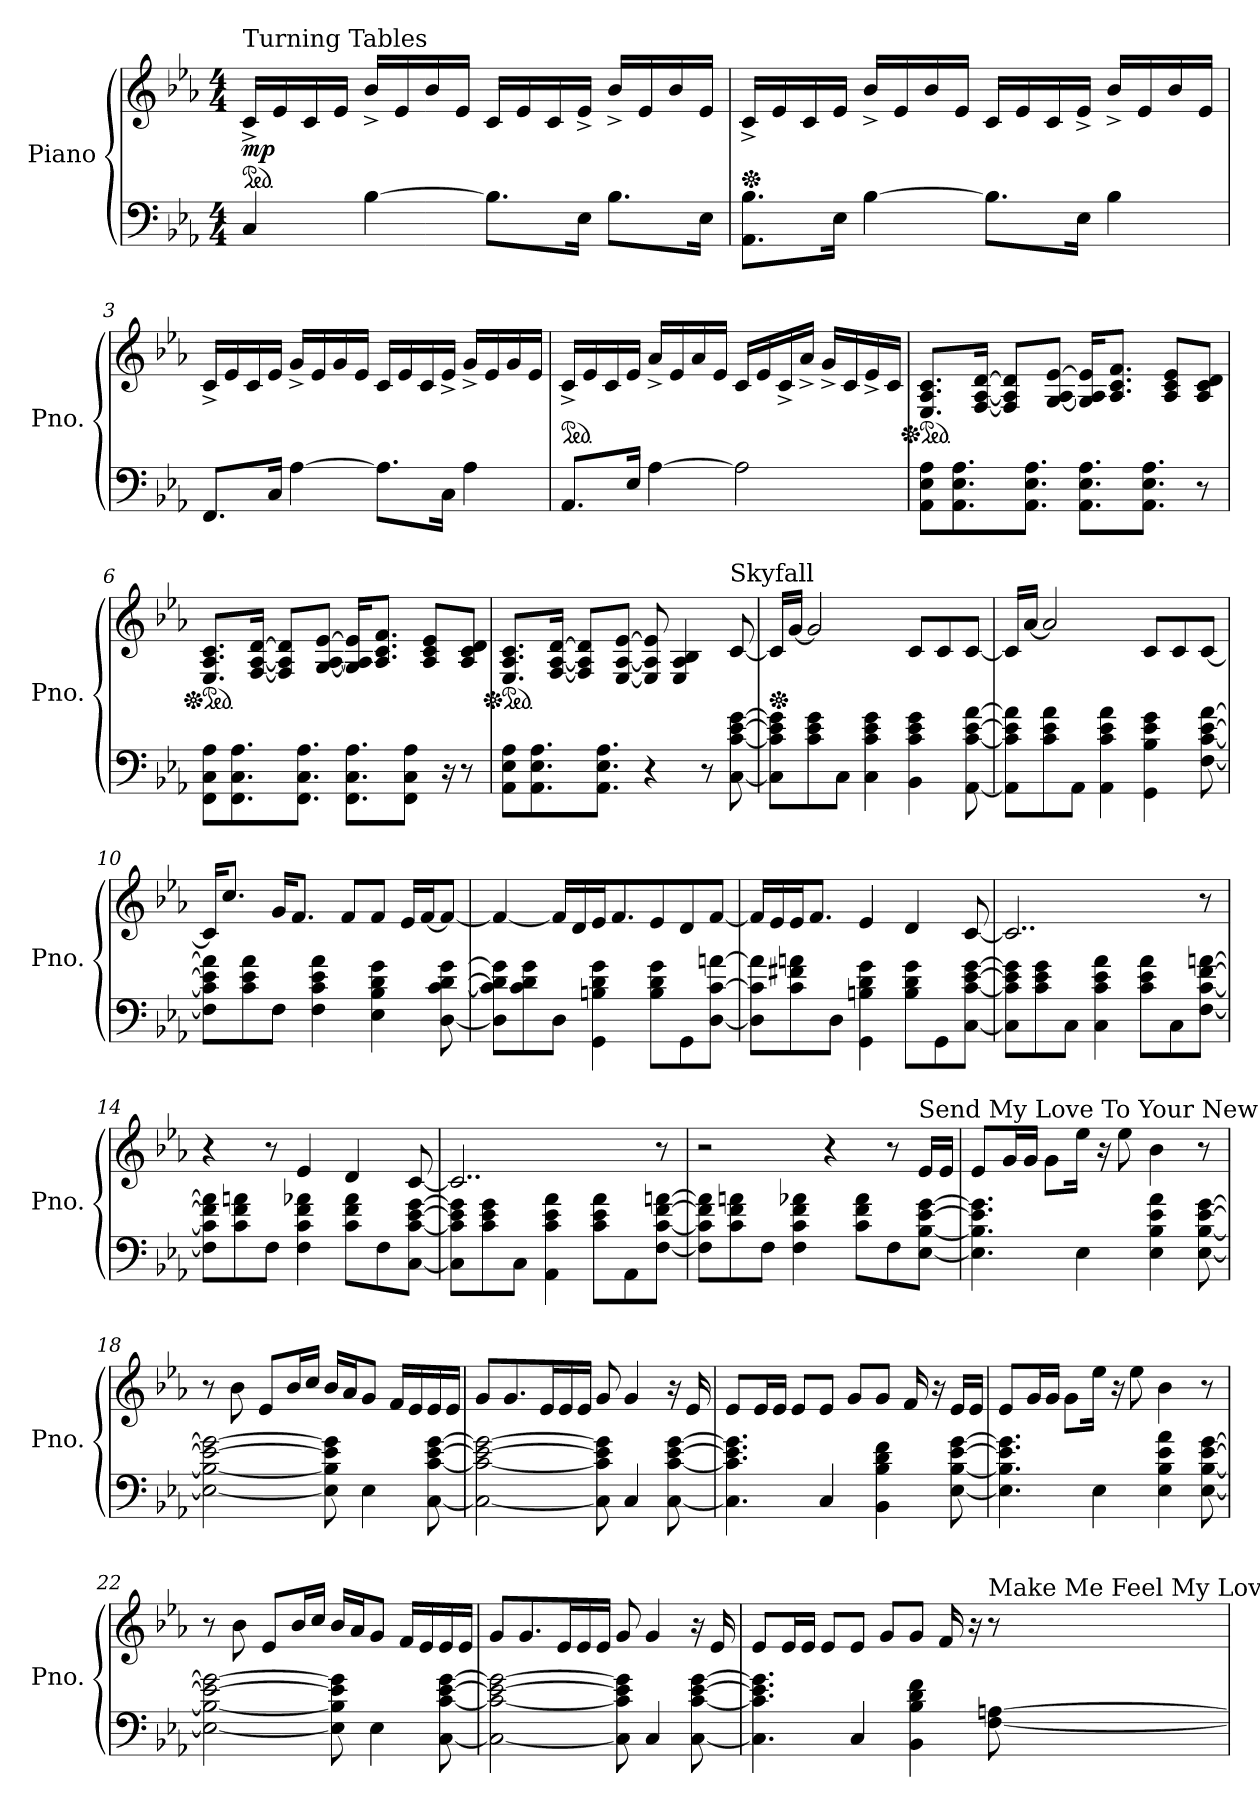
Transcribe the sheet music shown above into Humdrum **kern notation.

**kern	**kern	**dynam
*part1	*part1	*part1
*staff2	*staff1	*staff1/2
*I"Piano	*	*
*I'Pno.	*	*
*clefF4	*clefG2	*
*k[b-e-a-]	*k[b-e-a-]	*
*M4/4	*M4/4	*
*MM80	*MM80	*
*	*ped	*
=1	=1	=1
!	!LO:TX:a:t=Turning Tables	!
!	!	!LO:DY:b
4C/	16c^/LL	mp
.	16e-/	.
.	16c/	.
.	16e-/JJ	.
[4B-\	16b-^/LL	.
.	16e-/	.
.	16b-/	.
.	16e-/JJ	.
8.B-\L]	16c/LL	.
.	16e-/	.
.	16c/	.
16E-\Jk	16e-^/JJ	.
8.B-\L	16b-^/LL	.
.	16e-/	.
.	16b-/	.
16E-\Jk	16e-/JJ	.
=2	=2	=2
*	*Xped	*
8.AA-\ 8.B-\L	16c^/LL	.
.	16e-/	.
.	16c/	.
16E-\Jk	16e-/JJ	.
[4B-\	16b-^/LL	.
.	16e-/	.
.	16b-/	.
.	16e-/JJ	.
8.B-\L]	16c/LL	.
.	16e-/	.
.	16c/	.
16E-\Jk	16e-^/JJ	.
4B-\	16b-^/LL	.
.	16e-/	.
.	16b-/	.
.	16e-/JJ	.
!!LO:LB:g=z
=3	=3	=3
8.FF/L	16c^/LL	.
.	16e-/	.
.	16c/	.
16C/Jk	16e-/JJ	.
[4A-\	16g^/LL	.
.	16e-/	.
.	16g/	.
.	16e-/JJ	.
8.A-\L]	16c/LL	.
.	16e-/	.
.	16c/	.
16C\Jk	16e-^/JJ	.
4A-\	16g^/LL	.
.	16e-/	.
.	16g/	.
.	16e-/JJ	.
=4	=4	=4
*	*ped	*
8.AA-/L	16c^/LL	.
.	16e-/	.
.	16c/	.
16E-/Jk	16e-/JJ	.
[4A-\	16a-^/LL	.
.	16e-/	.
.	16a-/	.
.	16e-/JJ	.
2A-\]	16c/LL	.
.	16e-/	.
.	16c^/	.
.	16a-^/JJ	.
.	16g^/LL	.
.	16c/	.
.	16e-^/	.
.	16c/JJ	.
=5	=5	=5
*	*Xped	*
*	*ped	*
8AA-\ 8E-\ 8A-\L	8.E-/ 8.A-/ 8.c/L	.
8.AA-\ 8.E-\ 8.A-\	.	.
.	[16F/ [16A-/ [16d/Jk	.
.	8F/] 8A-/] 8d/]L	.
8.AA-\ 8.E-\ 8.A-\J	.	.
.	[8G/ [8A-/ [8e-/J	.
8.AA-\ 8.E-\ 8.A-\L	16G/] 16A-/] 16e-/]KL	.
.	8.A-/ 8.c/ 8.f/J	.
8.AA-\ 8.E-\ 8.A-\J	.	.
.	8A-/ 8c/ 8e-/L	.
8r	8A-/ 8c/ 8d/J	.
!!LO:LB:g=z
=6	=6	=6
*	*Xped	*
*	*ped	*
8FF\ 8C\ 8A-\L	8.E-/ 8.A-/ 8.c/L	.
8.FF\ 8.C\ 8.A-\	.	.
.	[16F/ [16A-/ [16d/Jk	.
.	8F/] 8A-/] 8d/]L	.
8.FF\ 8.C\ 8.A-\J	.	.
.	[8G/ [8A-/ [8e-/J	.
8.FF\ 8.C\ 8.A-\L	16G/] 16A-/] 16e-/]KL	.
.	8.A-/ 8.c/ 8.f/J	.
8FF\ 8C\ 8A-\J	.	.
.	8A-/ 8c/ 8e-/L	.
16r	.	.
8r	8A-/ 8c/ 8d/J	.
=7	=7	=7
*	*Xped	*
*	*ped	*
8AA-\ 8E-\ 8A-\L	8.E-/ 8.A-/ 8.c/L	.
8.AA-\ 8.E-\ 8.A-\	.	.
.	[16F/ [16A-/ [16d/Jk	.
.	8F/] 8A-/] 8d/]L	.
8.AA-\ 8.E-\ 8.A-\J	.	.
.	[8E-/ [8A-/ [8e-/J	.
4r	8E-/] 8A-/] 8e-/]	.
.	4E-/ 4A-/ 4B-/	.
8r	.	.
!	!LO:TX:a:t=Skyfall	!
[8C\ [8c\ [8e-\ [8g\	[8c/	.
=8	=8	=8
*	*Xped	*
8C\] 8c\] 8e-\] 8g\]L	16c/LL]	.
.	[16g/JJ	.
8c\ 8e-\ 8g\	2g/]	.
8C\J	.	.
4C\ 4c\ 4e-\ 4g\	.	.
4BB-\ 4c\ 4e-\ 4g\	8c/L	.
.	8c/	.
[8AA-\ [8c\ [8e-\ [8a-\	[8c/J	.
=9	=9	=9
8AA-\] 8c\] 8e-\] 8a-\]L	16c/LL]	.
.	[16a-/JJ	.
8c\ 8e-\ 8a-\	2a-/]	.
8AA-\J	.	.
4AA-\ 4c\ 4e-\ 4a-\	.	.
4GG\ 4B-\ 4e-\ 4g\	8c/L	.
.	8c/	.
[8F\ [8c\ [8e-\ [8a-\	[8c/J	.
!!LO:LB:g=z
=10	=10	=10
8F\] 8c\] 8e-\] 8a-\]L	16c/KL]	.
.	8.cc/J	.
8c\ 8e-\ 8a-\	.	.
8F\J	16g/KL	.
.	8.f/J	.
4F\ 4c\ 4e-\ 4a-\	.	.
.	8f/L	.
4E-\ 4B-\ 4d\ 4g\	8f/J	.
.	16e-/LL	.
.	[16f/J	.
[8D\ [8c\ [8d\ [8g\	8f/J_	.
=11	=11	=11
8D\] 8c\] 8d\] 8g\]L	4f/_	.
8c\ 8d\ 8g\	.	.
8D\J	16f/LL]	.
.	16d/	.
4GG\ 4Bn\ 4d\ 4g\	16e-/J	.
.	8.f/	.
8B\ 8d\ 8g\L	8e-/	.
8GG\	8d/	.
[8D\ [8c\ [8an\J	[8f/J	.
=12	=12	=12
8D\] 8c\] 8a\]L	16f/LL]	.
.	16e-/	.
8c\ 8f#X\ 8an\	16e-/J	.
.	8.f/J	.
8D\J	.	.
4GG\ 4Bn\ 4d\ 4g\	4e-/	.
8B\ 8d\ 8g\L	4d/	.
8GG\	.	.
[8C\ [8c\ [8e-\ [8g\J	[8c/	.
=13	=13	=13
8C\] 8c\] 8e-\] 8g\]L	2..c/]	.
8c\ 8e-\ 8g\	.	.
8C\J	.	.
4C\ 4c\ 4e-\ 4a-\	.	.
8c\ 8e-\ 8a-\L	.	.
8C\	.	.
[8F\ [8c\ [8f\ [8an\J	8r	.
!!LO:LB:g=z
=14	=14	=14
8F\] 8c\] 8f\] 8a\]L	4r	.
8c\ 8f\ 8an\	.	.
8F\J	8r	.
4F\ 4c\ 4f\ 4a-X\	4e-/	.
8c\ 8f\ 8a-\L	4d/	.
8F\	.	.
[8C\ [8c\ [8e-\ [8g\J	[8c/	.
=15	=15	=15
8C\] 8c\] 8e-\] 8g\]L	2..c/]	.
8c\ 8e-\ 8g\	.	.
8C\J	.	.
4AA-\ 4c\ 4e-\ 4a-\	.	.
8c\ 8e-\ 8a-\L	.	.
8AA-\	.	.
[8F\ [8c\ [8f\ [8an\J	8r	.
=16	=16	=16
8F\] 8c\] 8f\] 8a\]L	2r	.
8c\ 8f\ 8an\	.	.
8F\J	.	.
4F\ 4c\ 4f\ 4a-X\	.	.
.	4r	.
8c\ 8f\ 8a-\L	.	.
8F\	8r	.
*	*MM90	*
!	!LO:TX:a:t=Send My Love To Your New Lover	!
[8E-\ [8B-\ [8e-\ [8g\J	16e-/LL	.
.	16e-/JJ	.
=17	=17	=17
4.E-\] 4.B-\] 4.e-\] 4.g\]	8e-/L	.
.	16g/L	.
.	16g/JJ	.
.	8g\L	.
4E-\	16ee-\Jk	.
.	16r	.
.	8ee-\	.
4E-\ 4B-\ 4e-\ 4a-\	4b-\	.
[8E-\ [8B-\ [8e-\ [8g\	8r	.
!!LO:PB:g=z
=18	=18	=18
2E-\_ 2B-\_ 2e-\_ 2g\_	8r	.
.	8b-\	.
.	8e-/L	.
.	16b-/L	.
.	16cc/JJ	.
8E-\] 8B-\] 8e-\] 8g\]	16b-/LL	.
.	16a-/J	.
4E-\	8g/J	.
.	16f/LL	.
.	16e-/	.
[8C\ [8c\ [8e-\ [8g\	16e-/	.
.	16e-/JJ	.
=19	=19	=19
2C\_ 2c\_ 2e-\_ 2g\_	8g/L	.
.	8.g/	.
.	16e-/L	.
.	16e-/	.
.	16e-/JJ	.
8C\] 8c\] 8e-\] 8g\]	8g/	.
4C/	4g/	.
[8C\ [8c\ [8e-\ [8g\	16r	.
.	16e-/	.
=20	=20	=20
4.C\] 4.c\] 4.e-\] 4.g\]	8e-/L	.
.	16e-/L	.
.	16e-/JJ	.
.	8e-/L	.
4C/	8e-/J	.
.	8g/L	.
4BB-\ 4B-\ 4d\ 4f\	8g/J	.
.	16f/	.
.	16r	.
[8E-\ [8B-\ [8e-\ [8g\	16e-/LL	.
.	16e-/JJ	.
=21	=21	=21
4.E-\] 4.B-\] 4.e-\] 4.g\]	8e-/L	.
.	16g/L	.
.	16g/JJ	.
.	8g\L	.
4E-\	16ee-\Jk	.
.	16r	.
.	8ee-\	.
4E-\ 4B-\ 4e-\ 4a-\	4b-\	.
[8E-\ [8B-\ [8e-\ [8g\	8r	.
!!LO:LB:g=z
=22	=22	=22
2E-\_ 2B-\_ 2e-\_ 2g\_	8r	.
.	8b-\	.
.	8e-/L	.
.	16b-/L	.
.	16cc/JJ	.
8E-\] 8B-\] 8e-\] 8g\]	16b-/LL	.
.	16a-/J	.
4E-\	8g/J	.
.	16f/LL	.
.	16e-/	.
[8C\ [8c\ [8e-\ [8g\	16e-/	.
.	16e-/JJ	.
=23	=23	=23
2C\_ 2c\_ 2e-\_ 2g\_	8g/L	.
.	8.g/	.
.	16e-/L	.
.	16e-/	.
.	16e-/JJ	.
8C\] 8c\] 8e-\] 8g\]	8g/	.
4C/	4g/	.
[8C\ [8c\ [8e-\ [8g\	16r	.
.	16e-/	.
=24	=24	=24
4.C\] 4.c\] 4.e-\] 4.g\]	8e-/L	.
.	16e-/L	.
.	16e-/JJ	.
.	8e-/L	.
4C/	8e-/J	.
.	8g/L	.
4BB-\ 4B-\ 4d\ 4f\	8g/J	.
.	16f/	.
.	16r	.
*	*MM115	*
!	!LO:TX:a:t=Make Me Feel My Love	!
[8F\ [8An\	8r	.
=	=	=
*-	*-	*-
